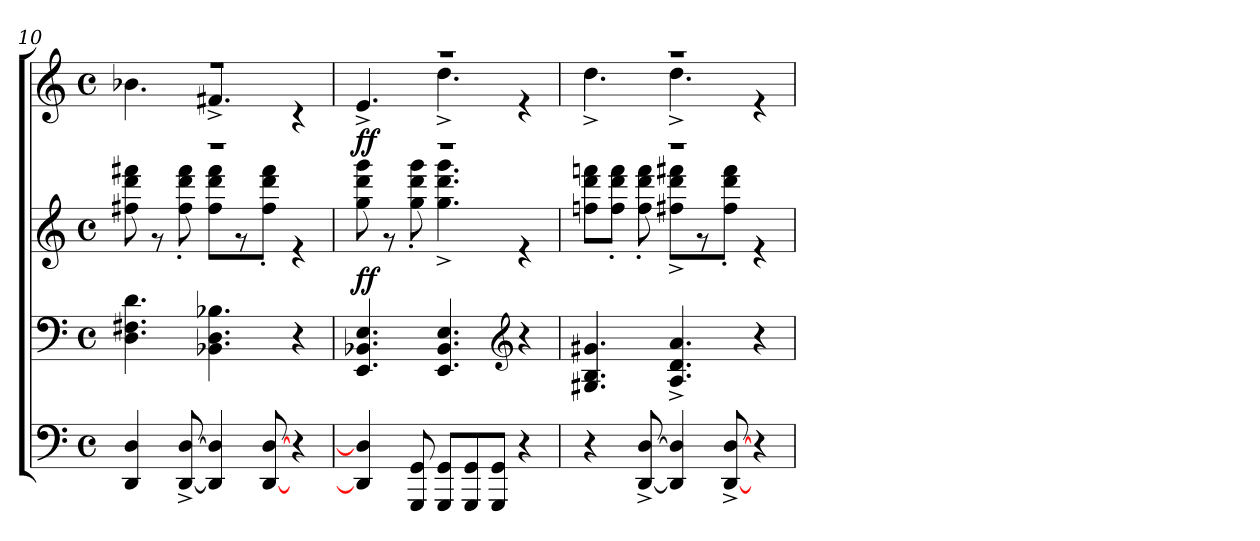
**kern	**kern	**kern	**dynam	**kern	**dynam
*part3	*part2	*part2	*part2	*part1	*part1
*staff4	*staff3	*staff2	*staff2/3	*staff1	*staff1
*clefF4	*clefF4	*clefG2	*	*clefG2	*
*k[]	*k[]	*k[]	*	*k[]	*
*M4/4	*M4/4	*M4/4	*	*M4/4	*
*met(c)	*met(c)	*met(c)	*	*met(c)	*
=10	=10	=10	=10	=10	=10
*	*	*^	*	*^	*
4DD/ 4D/	4.D\ 4.F#X\ 4.d\	1r	8ff#X\ 8ddd\ 8fff#X\	.	1r	4.b-X\	.
.	.	.	8r	.	.	.	.
[<8DD/^> [>8D/^>	.	.	8ff#\'> 8ddd\'> 8fff#\'>	.	.	.	.
4DD/] 4D/]	4.BB-X\ 4.D\ 4.B-X\	.	8ff#\ 8ddd\ 8fff#\L	.	.	4.f#X^>/	.
.	.	.	8r	.	.	.	.
[<8DD/ [>8D/	.	.	8ff#\'> 8ddd\'> 8fff#\'>J	.	.	.	.
4r	4r	.	4r	.	.	4r	.
=11	=11	=11	=11	=11	=11	=11	=11
!	!	!	!	!LO:DY:a=2	!	!	!LO:DY:b
4DD/] 4D/]	4.EE/ 4.BB-X/ 4.E/	1r	8gg\ 8ddd\ 8ggg\	ff	1r	4.e^>/	ff
.	.	.	8r	.	.	.	.
8GGG/ 8GG/	.	.	8gg\'> 8ddd\'> 8ggg\'>	.	.	.	.
8GGG/ 8GG/L	4.EE/ 4.BB-/ 4.E/	.	4.gg\^> 4.ddd\^> 4.ggg\^>	.	.	4.dd^>\	.
8GGG/ 8GG/	.	.	.	.	.	.	.
8GGG/ 8GG/J	.	.	.	.	.	.	.
*	*clefG2	*	*	*	*	*	*
4r	4r	.	4r	.	.	4r	.
=12	=12	=12	=12	=12	=12	=12	=12
4r	4.G#X/ 4.B/ 4.g#X/	1r	8ffn\ 8ddd\ 8fffn\L	.	1r	4.dd^>\	.
.	.	.	8ff\'> 8ddd\'> 8fff\'>J	.	.	.	.
[<8DD/^> [>8D/^>	.	.	8ff\'> 8ddd\'> 8fff\'>	.	.	.	.
4DD/] 4D/]	4.A/^> 4.d/^> 4.a/^>	.	8ff#X\^> 8ddd\^> 8fff#X\^>L	.	.	4.dd^>\	.
.	.	.	8r	.	.	.	.
[<8DD/^> [>8D/^>	.	.	8ff#\'> 8ddd\'> 8fff#\'>J	.	.	.	.
4r	4r	.	4r	.	.	4r	.
*	*	*v	*v	*	*	*	*
*	*	*	*	*v	*v	*
=	=	=	=	=	=
*-	*-	*-	*-	*-	*-
